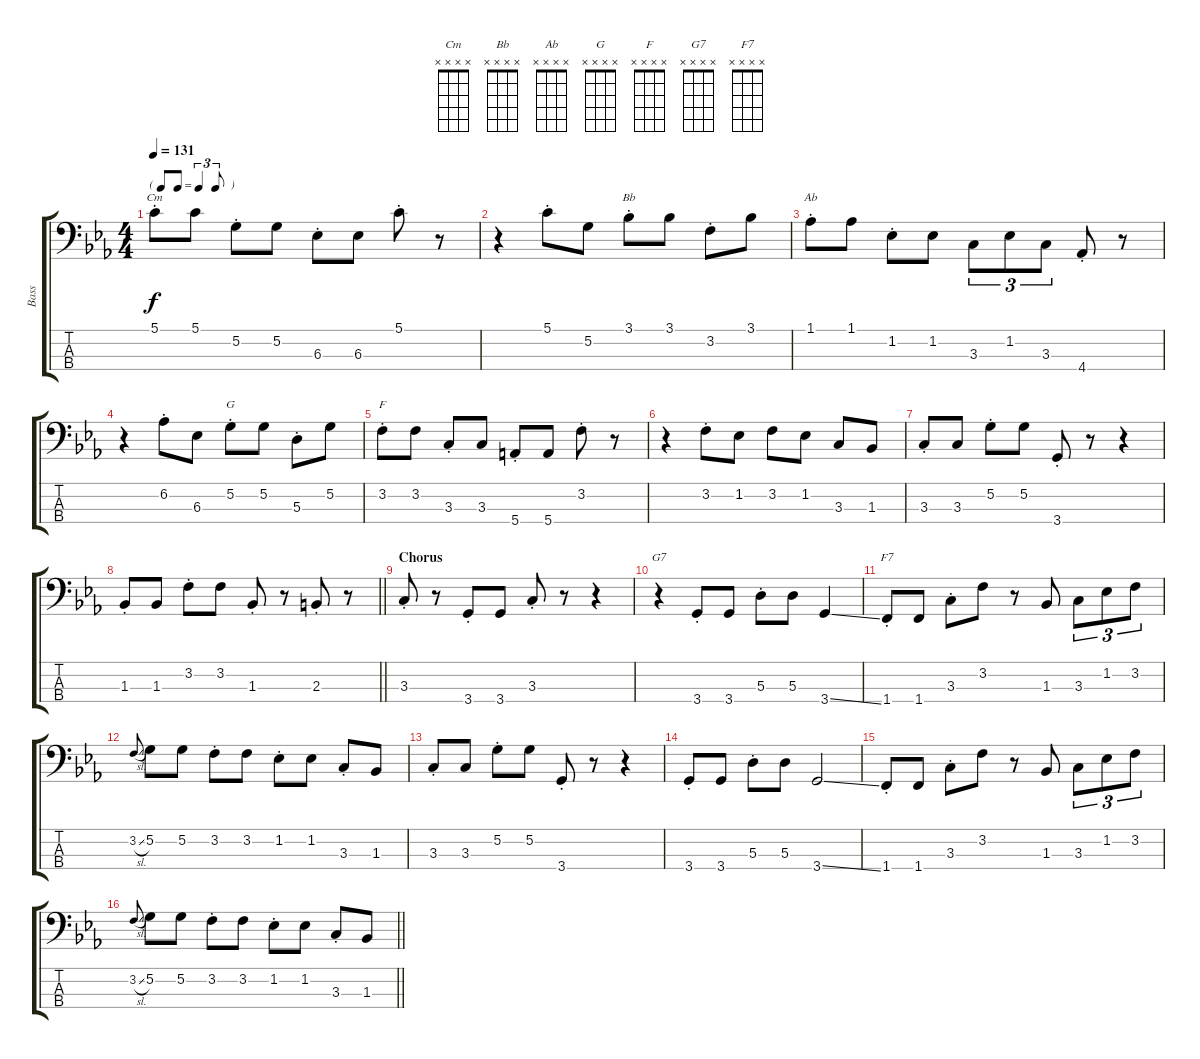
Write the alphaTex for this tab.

\track ("Bass" "Bass") {instrument electricbasspick}
\staff {score tabs}
\tuning (G2 D2 A1 E1) {hide}
\chord ("Cm" x x x x)
\chord ("Bb" x x x x)
\chord ("Ab" x x x x)
\chord ("G" x x x x)
\chord ("F" x x x x)
\chord ("G7" x x x x)
\chord ("F7" x x x x)
\ts (4 4)
\tf triplet8th
\tempo 131
\clef f4
\ks cminor
5.1{st}.8{ch "Cm" dy f} 5.1.8 5.2{st}.8 5.2.8 6.3{st}.8 6.3.8 5.1{st}.8 r.8 |
r.4 5.1{st}.8 5.2.8 3.1{st}.8{ch "Bb"} 3.1.8 3.2{st}.8 3.1.8 |
1.1{st}.8{ch "Ab"} 1.1.8 1.2{st}.8 1.2.8 3.3.8{tu (3 2)} 1.2.8{tu (3 2)} 3.3.8{tu (3 2)} 4.4{st}.8 r.8 |
r.4 6.2{st}.8 6.3.8 5.2{st}.8{ch "G"} 5.2.8 5.3{st}.8 5.2.8 |
3.2{st}.8{ch "F"} 3.2.8 3.3{st}.8 3.3.8 5.4{st}.8 5.4.8 3.2{st}.8 r.8 |
r.4 3.2{st}.8 1.2.8 3.2.8 1.2.8 3.3.8 1.3.8 |
3.3{st}.8 3.3.8 5.2{st}.8 5.2.8 3.4{st}.8 r.8 r.4 |
\barLineRight lightlight
1.3{st}.8 1.3.8 3.2{st}.8 3.2.8 1.3{st}.8 r.8 2.3{st}.8 r.8 |
\section ("" "Chorus")
3.3{st}.8 r.8 3.4{st}.8 3.4.8 3.3{st}.8 r.8 r.4 |
r.4{ch "G7"} 3.4{st}.8 3.4.8 5.3{st}.8 5.3.8 3.4{ss}.4 |
1.4{st}.8{ch "F7"} 1.4.8 3.3{st}.8 3.2.8 r.8 1.3.8 3.3.8{tu (3 2)} 1.2.8{tu (3 2)} 3.2.8{tu (3 2)} |
3.2{sl}.8{gr onbeat} 5.2.8 5.2.8 3.2{st}.8 3.2.8 1.2{st}.8 1.2.8 3.3{st}.8 1.3.8 |
3.3{st}.8 3.3.8 5.2{st}.8 5.2.8 3.4{st}.8 r.8 r.4 |
3.4{st}.8 3.4.8 5.3{st}.8 5.3.8 3.4{ss}.2 |
1.4{st}.8 1.4.8 3.3{st}.8 3.2.8 r.8 1.3.8 3.3.8{tu (3 2)} 1.2.8{tu (3 2)} 3.2.8{tu (3 2)} |
\barLineRight lightlight
3.2{sl}.8{gr onbeat} 5.2.8 5.2.8 3.2{st}.8 3.2.8 1.2{st}.8 1.2.8 3.3{st}.8 1.3.8
